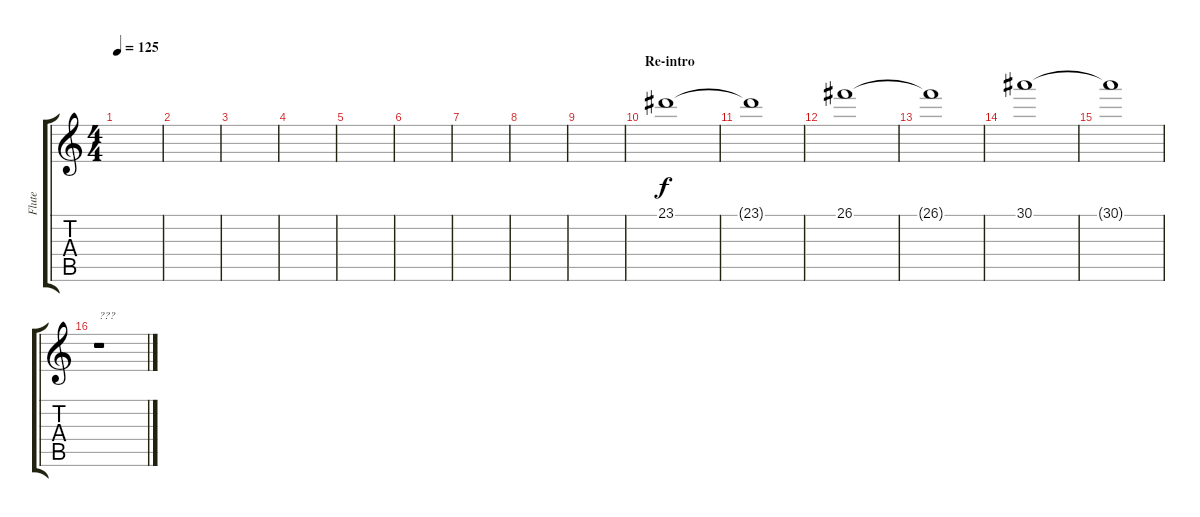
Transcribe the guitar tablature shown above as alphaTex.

\track ("Flute" "Flute") {instrument flute}
\staff {score tabs}
\tuning (E4 B3 G3 D3 A2 E2) {hide}
\ts (4 4)
\tempo 125
\clef g2
\ks c
|
|
|
|
|
|
|
|
|
\section ("" "Re-intro")
23.1.1 |
23.1{t}.1 |
26.1.1 |
26.1{t}.1 |
30.1.1 |
30.1{t}.1 |
r.1{txt "???"}
